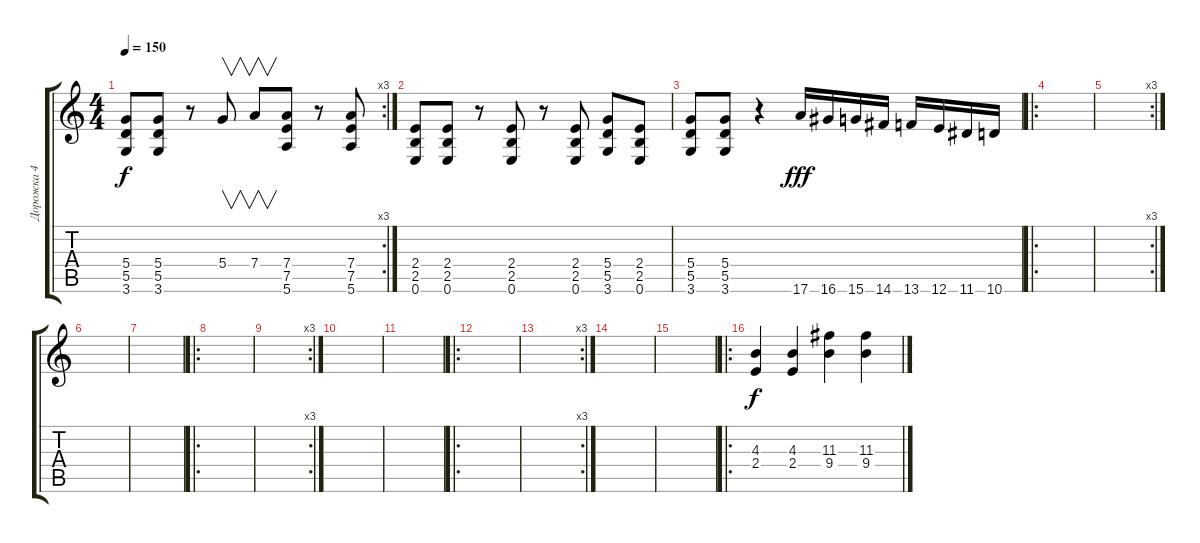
\track ("Дорожка 4" "Дорожка 4") {instrument distortionguitar}
\staff {score tabs}
\tuning (E4 B3 G3 D3 A2 E2) {hide}
\rc 3
\ts (4 4)
\tempo 150
\clef g2
\ks c
(5.4 5.5 3.6).8{dy f} (5.4 5.5 3.6).8 r.8 5.4.8{v} 7.4.8{v} (7.4 7.5 5.6).8 r.8 (7.4 7.5 5.6).8 |
(2.4 2.5 0.6).8 (2.4 2.5 0.6).8 r.8 (2.4 2.5 0.6).8 r.8 (2.4 2.5 0.6).8 (5.4 5.5 3.6).8 (2.4 2.5 0.6).8 |
(5.4 5.5 3.6).8 (5.4 5.5 3.6).8 r.4 17.6.16{dy fff} 16.6.16 15.6.16 14.6.16 13.6.16 12.6.16 11.6.16 10.6.16 |
\ro
|
\rc 3
|
|
|
\ro
|
\rc 3
|
|
|
\ro
|
\rc 3
|
|
|
\ro
(4.3 2.4).4{dy f} (4.3 2.4).4 (11.3 9.4).4 (11.3 9.4).4
